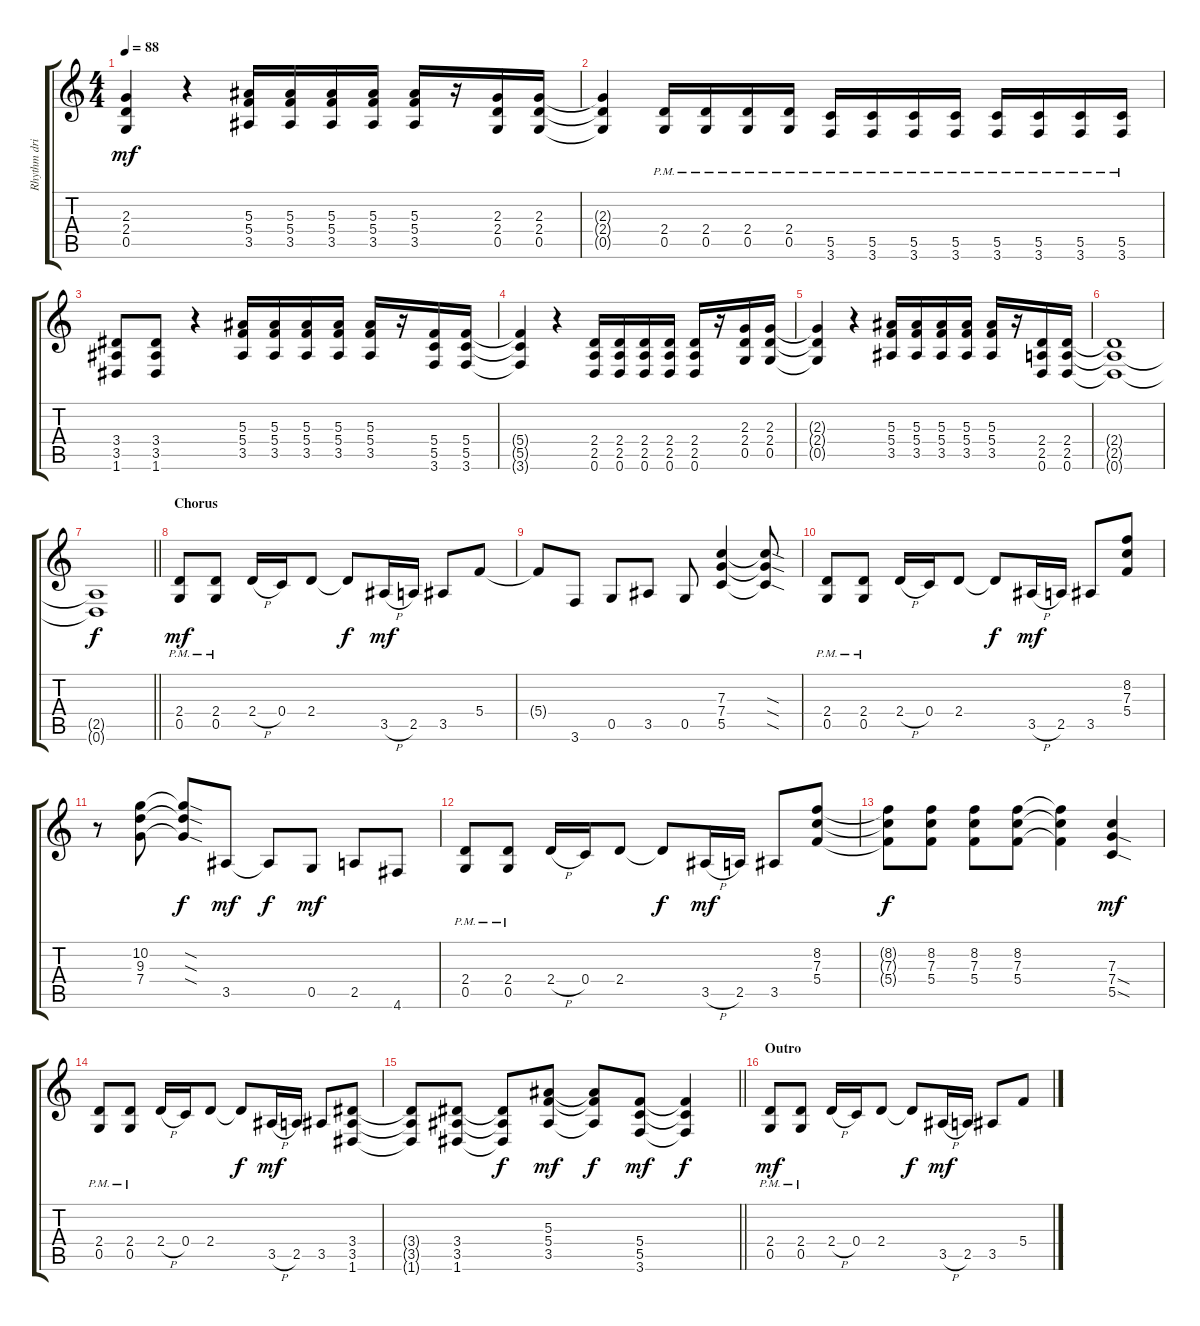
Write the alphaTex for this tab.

\track ("Rhythm drive 1" "Rhythm dri") {instrument distortionguitar}
\staff {score tabs}
\tuning (D4 A3 F3 C3 G2 D2) {hide}
\ts (4 4)
\tempo 88
\clef g2
\ks c
(2.3{t} 2.4{t} 0.5{t}).4{dy mf} r.4 (5.3 5.4 3.5).16 (5.3 5.4 3.5).16 (5.3 5.4 3.5).16 (5.3 5.4 3.5).16 (5.3 5.4 3.5).16 r.16 (2.3 2.4 0.5).16 (2.3 2.4 0.5).16 |
(2.3{t} 2.4{t} 0.5{t}).4 (2.4{pm} 0.5{pm}).16 (2.4{pm} 0.5{pm}).16 (2.4{pm} 0.5{pm}).16 (2.4{pm} 0.5{pm}).16 (5.5{pm} 3.6{pm}).16 (5.5{pm} 3.6{pm}).16 (5.5{pm} 3.6{pm}).16 (5.5{pm} 3.6{pm}).16 (5.5{pm} 3.6{pm}).16 (5.5{pm} 3.6{pm}).16 (5.5{pm} 3.6{pm}).16 (5.5{pm} 3.6{pm}).16 |
(3.4 3.5 1.6).8 (3.4 3.5 1.6).8 r.4 (5.3 5.4 3.5).16 (5.3 5.4 3.5).16 (5.3 5.4 3.5).16 (5.3 5.4 3.5).16 (5.3 5.4 3.5).16 r.16 (5.4 5.5 3.6).16 (5.4 5.5 3.6).16 |
(5.4{t} 5.5{t} 3.6{t}).4 r.4 (2.4 2.5 0.6).16 (2.4 2.5 0.6).16 (2.4 2.5 0.6).16 (2.4 2.5 0.6).16 (2.4 2.5 0.6).16 r.16 (2.3 2.4 0.5).16 (2.3 2.4 0.5).16 |
(2.3{t} 2.4{t} 0.5{t}).4 r.4 (5.3 5.4 3.5).16 (5.3 5.4 3.5).16 (5.3 5.4 3.5).16 (5.3 5.4 3.5).16 (5.3 5.4 3.5).16 r.16 (2.4 2.5 0.6).16 (2.4 2.5 0.6).16 |
(2.4{t} 2.5{t} 0.6{t}).1 |
\barLineRight lightlight
(2.5{t} 0.6{t}).1{dy f} |
\section ("" "Chorus")
(2.4{pm} 0.5{pm}).8{dy mf} (2.4{pm} 0.5{pm}).8 2.4{h}.16 0.4.16 2.4.8 2.4{t}.8{dy f} 3.5{h}.16{dy mf} 2.5.16 3.5.8 5.4.8 |
5.4{t}.8 3.6.8 0.5.8 3.5.8 0.5.8 (7.3 7.4 5.5).4 (7.3{sod t} 7.4{sod t} 5.5{sod t}).8 |
(2.4{pm} 0.5{pm}).8 (2.4{pm} 0.5{pm}).8 2.4{h}.16 0.4.16 2.4.8 2.4{t}.8{dy f} 3.5{h}.16{dy mf} 2.5.16 3.5.8 (8.2 7.3 5.4).8 |
r.8 (10.2 9.3 7.4).8 (10.2{sod t} 9.3{sod t} 7.4{sod t}).8{dy f} 3.5.8{dy mf} 3.5{t}.8{dy f} 0.5.8{dy mf} 2.5.8 4.6.8 |
(2.4{pm} 0.5{pm}).8 (2.4{pm} 0.5{pm}).8 2.4{h}.16 0.4.16 2.4.8 2.4{t}.8{dy f} 3.5{h}.16{dy mf} 2.5.16 3.5.8 (8.2 7.3 5.4).8 |
(8.2{t} 7.3{t} 5.4{t}).8{dy f} (8.2 7.3 5.4).8 (8.2 7.3 5.4).8 (8.2 7.3 5.4).8 (8.2{t} 7.3{t} 5.4{t}).4 (7.3 7.4{sod} 5.5{sod}).4{dy mf} |
(2.4{pm} 0.5{pm}).8 (2.4{pm} 0.5{pm}).8 2.4{h}.16 0.4.16 2.4.8 2.4{t}.8{dy f} 3.5{h}.16{dy mf} 2.5.16 3.5.8 (3.4 3.5 1.6).8 |
\barLineRight lightlight
(3.4{t} 3.5{t} 1.6{t}).8 (3.4 3.5 1.6).8 (3.4{t} 3.5{t} 1.6{t}).8{dy f} (5.3 5.4 3.5).8{dy mf} (5.3{t} 5.4{t} 3.5{t}).8{dy f} (5.4 5.5 3.6).8{dy mf} (5.4{t} 5.5{t} 3.6{t}).4{dy f} |
\section ("" "Outro")
(2.4{pm} 0.5{pm}).8{dy mf} (2.4{pm} 0.5{pm}).8 2.4{h}.16 0.4.16 2.4.8 2.4{t}.8{dy f} 3.5{h}.16{dy mf} 2.5.16 3.5.8 5.4.8
